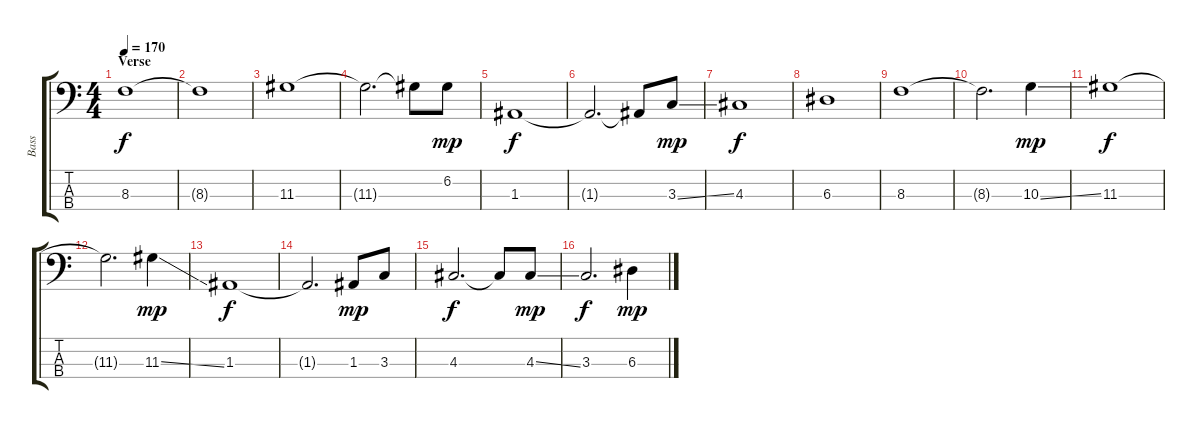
\track ("Bass" "Bass") {instrument electricbassfinger}
\staff {score tabs}
\tuning (G2 D2 A1 E1) {hide}
\ts (4 4)
\section ("" "Verse")
\tempo 170
\clef f4
\ks c
8.3.1{dy f} |
8.3{t}.1 |
11.3.1 |
11.3{t}.2{d} 11.3{t}.8 6.2.8{dy mp} |
1.3.1{dy f} |
1.3{t}.2{d} 1.3{t}.8 3.3{ss}.8{dy mp} |
4.3.1{dy f} |
6.3.1 |
8.3.1 |
8.3{t}.2{d} 10.3{ss}.4{dy mp} |
11.3.1{dy f} |
11.3{t}.2{d} 11.3{ss}.4{dy mp} |
1.3.1{dy f} |
1.3{t}.2{d} 1.3.8{dy mp} 3.3.8 |
4.3.2{d dy f} 4.3{t}.8 4.3{ss}.8{dy mp} |
3.3.2{d dy f} 6.3{ss}.4{dy mp}
